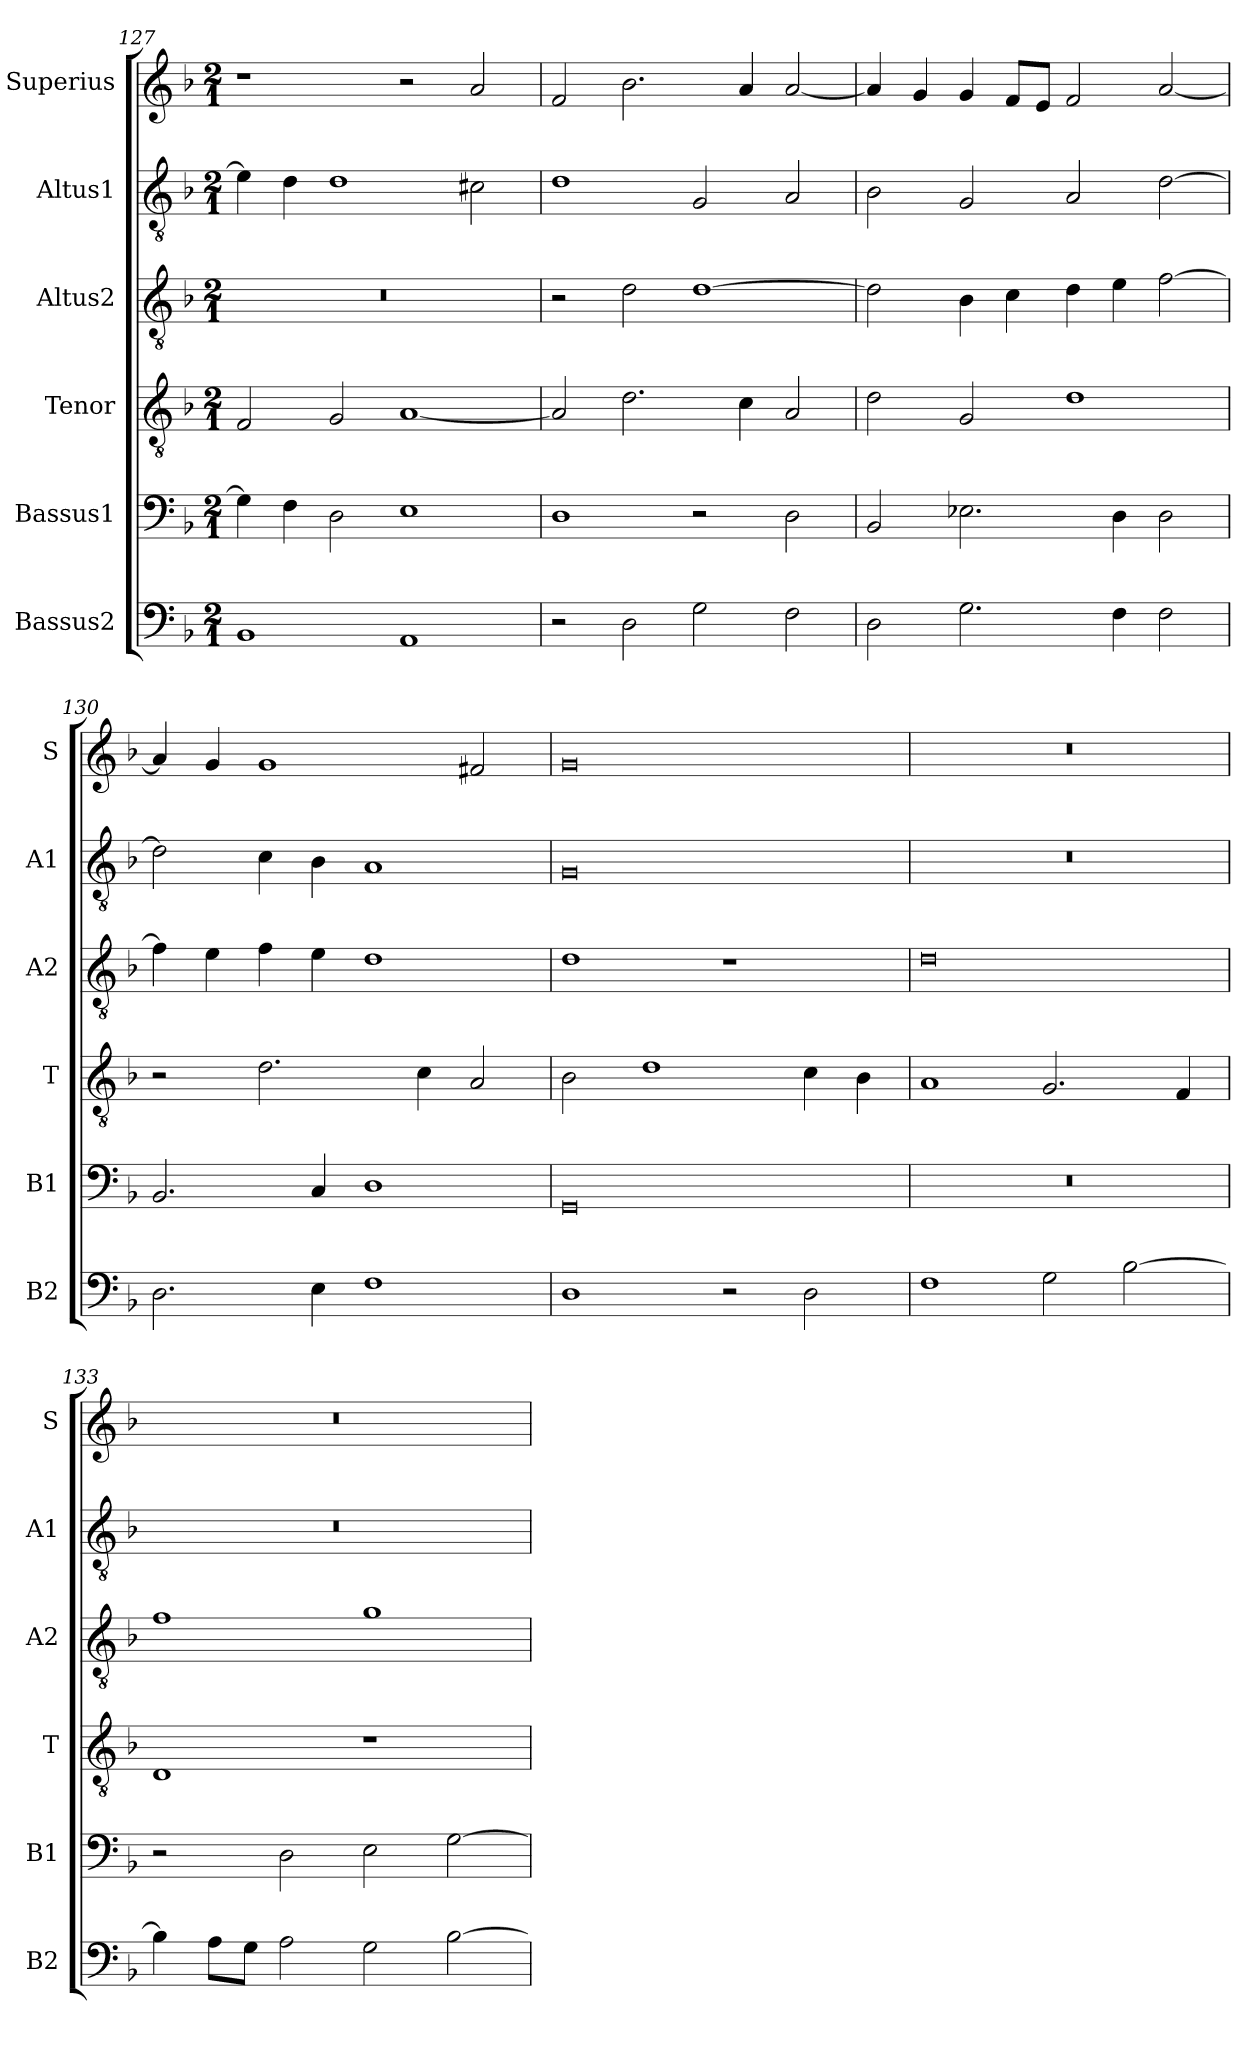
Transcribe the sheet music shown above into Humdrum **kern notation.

**kern	**kern	**kern	**kern	**kern	**kern
*part6	*part5	*part4	*part3	*part2	*part1
*staff6	*staff5	*staff4	*staff3	*staff2	*staff1
*I"Bassus2	*I"Bassus1	*I"Tenor	*I"Altus2	*I"Altus1	*I"Superius
*I'B2	*I'B1	*I'T	*I'A2	*I'A1	*I'S
*clefF4	*clefF4	*clefGv2	*clefGv2	*clefGv2	*clefG2
*k[b-]	*k[b-]	*k[b-]	*k[b-]	*k[b-]	*k[b-]
*M2/1	*M2/1	*M2/1	*M2/1	*M2/1	*M2/1
=127	=127	=127	=127	=127	=127
1BB-	4G\]	2F/	0r	4e-\]	1r
.	4F\	.	.	4d\	.
.	2D\	2G/	.	1d	.
1AA	1E	[1A	.	.	2r
.	.	.	.	2c#X\	2a/
=128	=128	=128	=128	=128	=128
2r	1D	2A/]	2r	1d	2f/
2D\	.	2.d\	2d\	.	2.b-\
2G\	2r	.	[1d	2G/	.
.	.	4c\	.	.	4a/
2F\	2D\	2A/	.	2A/	[2a/
=129	=129	=129	=129	=129	=129
2D\	2BB-/	2d\	2d\]	2B-\	4a/]
.	.	.	.	.	4g/
2.G\	2.E-X\	2G/	4B-\	2G/	4g/
.	.	.	4c\	.	8f/L
.	.	.	.	.	8e/J
.	.	1d	4d\	2A/	2f/
4F\	4D\	.	4e\	.	.
2F\	2D\	.	[2f\	[2d\	[2a/
=130	=130	=130	=130	=130	=130
2.D\	2.BB-/	2r	4f\]	2d\]	4a/]
.	.	.	4e\	.	4g/
.	.	2.d\	4f\	4c\	1g
4E\	4C/	.	4e\	4B-\	.
1F	1D	.	1d	1A	.
.	.	4c\	.	.	.
.	.	2A/	.	.	2f#X/
=131	=131	=131	=131	=131	=131
1D	0GG	2B-\	1d	0G	0g
.	.	1d	.	.	.
2r	.	.	1r	.	.
2D\	.	4c\	.	.	.
.	.	4B-\	.	.	.
=132	=132	=132	=132	=132	=132
1F	0r	1A	0d	0r	0r
2G\	.	2.G/	.	.	.
[2B-\	.	.	.	.	.
.	.	4F/	.	.	.
=133	=133	=133	=133	=133	=133
4B-\]	2r	1D	1f	0r	0r
8A\L	.	.	.	.	.
8G\J	.	.	.	.	.
2A\	2D\	.	.	.	.
2G\	2E\	1r	1g	.	.
[2B-\	[2G\	.	.	.	.
=	=	=	=	=	=
*-	*-	*-	*-	*-	*-
